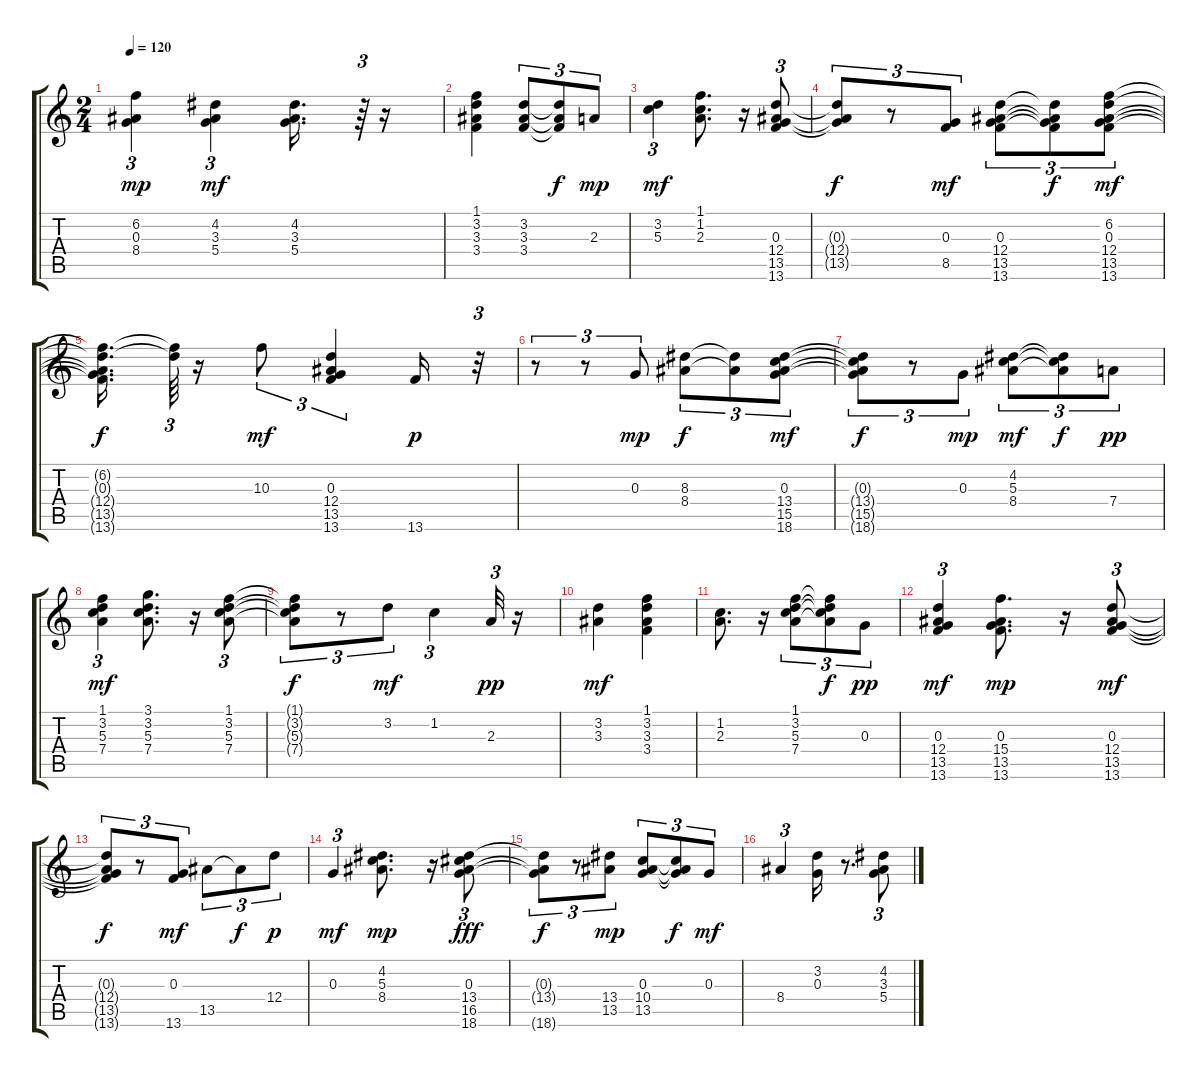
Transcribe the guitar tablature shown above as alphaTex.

\track "" {instrument electricguitarclean}
\staff {score tabs}
\tuning (E4 B3 G3 D3 A2 E2) {hide}
\ts (2 4)
\tempo 120
\clef g2
\ks c
(6.2 0.3 8.4).4{tu (3 2) dy mp} (4.2 3.3 5.4).4{tu (3 2) dy mf} (4.2 3.3 5.4).16{d} r.64{tu (3 2)} r.16 |
(1.1 3.2 3.3 3.4).4 (3.2 3.3 3.4).8{tu (3 2)} (3.2{t} 3.3{t} 3.4{t}).8{tu (3 2) dy f} 2.3.8{tu (3 2) dy mp} |
(3.2 5.3).4{tu (3 2) dy mf} (1.1 1.2 2.3).8{d} r.16 (0.3 12.4 13.5 13.6).8{tu (3 2)} |
(0.3{t} 12.4{t} 13.5{t}).8{tu (3 2) dy f} r.8{tu (3 2)} (0.3 8.5).8{tu (3 2) dy mf} (0.3 12.4 13.5 13.6).8{tu (3 2)} (0.3{t} 12.4{t} 13.5{t} 13.6{t}).8{tu (3 2) dy f} (6.2 0.3 12.4 13.5 13.6).8{tu (3 2) dy mf} |
(6.2{t} 0.3{t} 12.4{t} 13.5{t} 13.6{t}).16{d dy f} (6.2{t} 12.4{t}).64{tu (3 2)} r.16 10.3.8{tu (3 2) dy mf} (0.3 12.4 13.5 13.6).4{tu (3 2)} 13.6.16{dy p} r.32{tu (3 2)} |
r.8{tu (3 2)} r.8{tu (3 2)} 0.3.8{tu (3 2) dy mp} (8.3 8.4).8{tu (3 2) dy f} (8.3{t} 8.4{t}).8{tu (3 2)} (0.3 13.4 15.5 18.6).8{tu (3 2) dy mf} |
(0.3{t} 13.4{t} 15.5{t} 18.6{t}).8{tu (3 2) dy f} r.8{tu (3 2)} 0.3.8{tu (3 2) dy mp} (4.2 5.3 8.4).8{tu (3 2) dy mf} (4.2{t} 5.3{t} 8.4{t}).8{tu (3 2) dy f} 7.4.8{tu (3 2) dy pp} |
(1.1 3.2 5.3 7.4).4{tu (3 2) dy mf} (3.1 3.2 5.3 7.4).8{d} r.16 (1.1 3.2 5.3 7.4).8{tu (3 2)} |
(1.1{t} 3.2{t} 5.3{t} 7.4{t}).8{tu (3 2) dy f} r.8{tu (3 2)} 3.2.8{tu (3 2) dy mf} 1.2.4{tu (3 2)} 2.3.32{tu (3 2) dy pp} r.16 |
(3.2 3.3).4{dy mf} (1.1 3.2 3.3 3.4).4 |
(1.2 2.3).8{d} r.16 (1.1 3.2 5.3 7.4).8{tu (3 2)} (1.1{t} 3.2{t} 5.3{t} 7.4{t}).8{tu (3 2) dy f} 0.3.8{tu (3 2) dy pp} |
(0.3 12.4 13.5 13.6).4{tu (3 2) dy mf} (0.3 15.4 13.5 13.6).8{d dy mp} r.16 (0.3 12.4 13.5 13.6).8{tu (3 2) dy mf} |
(0.3{t} 12.4{t} 13.5{t} 13.6{t}).8{tu (3 2) dy f} r.8{tu (3 2)} (0.3 13.6).8{tu (3 2) dy mf} 13.5.8{tu (3 2)} 13.5{t}.8{tu (3 2) dy f} 12.4.8{tu (3 2) dy p} |
0.3.4{tu (3 2) dy mf} (4.2 5.3 8.4).8{d dy mp} r.16 (0.3 13.4 16.5 18.6).8{tu (3 2) dy fff} |
(0.3{t} 13.4{t} 18.6{t}).8{tu (3 2) dy f} r.8{tu (3 2)} (13.4 13.5).8{tu (3 2) dy mp} (0.3 10.4 13.5).8{tu (3 2)} (0.3{t} 10.4{t} 13.5{t}).8{tu (3 2) dy f} 0.3.8{tu (3 2) dy mf} |
8.4.4{tu (3 2)} (3.2 0.3).16 r.8{d} (4.2 3.3 5.4).8{tu (3 2)}
